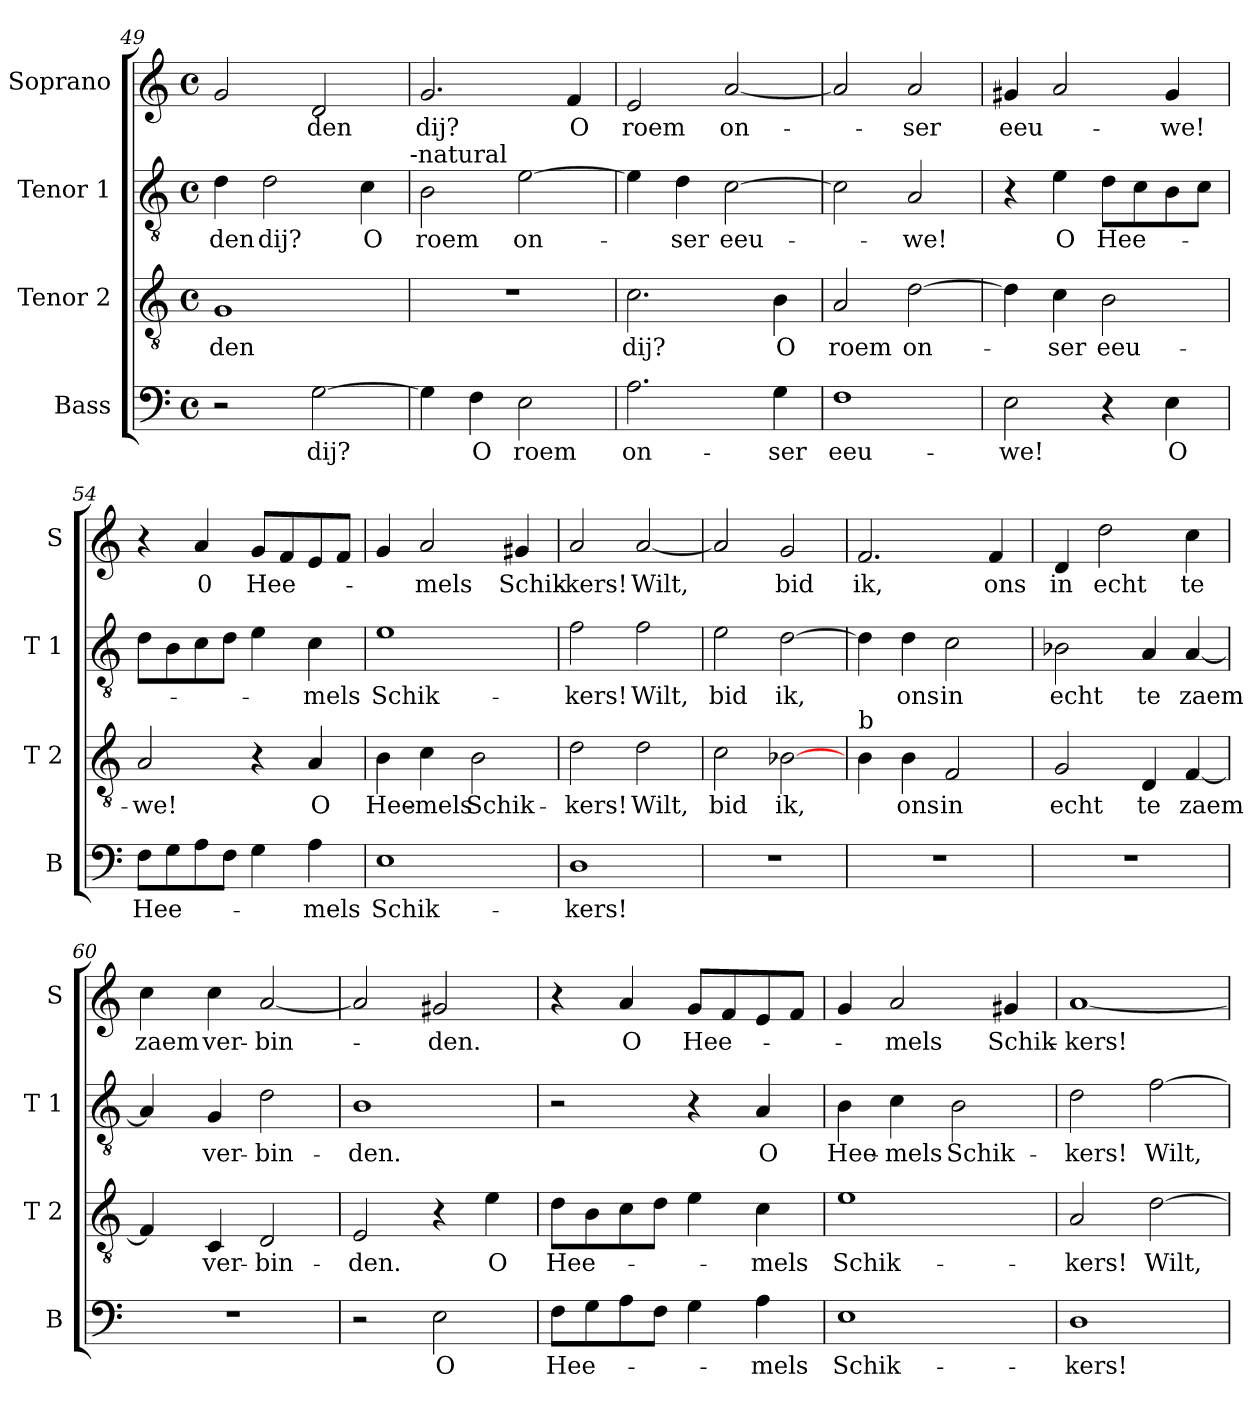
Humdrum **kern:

**kern	**text	**kern	**text	**kern	**text	**kern	**text
*part4	*part4	*part3	*part3	*part2	*part2	*part1	*part1
*staff4	*staff4	*staff3	*staff3	*staff2	*staff2	*staff1	*staff1
*I"Bass	*	*I"Tenor 2	*	*I"Tenor 1	*	*I"Soprano	*
*I'B	*	*I'T 2	*	*I'T 1	*	*I'S	*
*clefF4	*	*clefGv2	*	*clefGv2	*	*clefG2	*
*k[]	*	*k[]	*	*k[]	*	*k[]	*
*C:	*	*C:	*	*C:	*	*C:	*
*M4/4	*	*M4/4	*	*M4/4	*	*M4/4	*
*met(c)	*	*met(c)	*	*met(c)	*	*met(c)	*
=49	=49	=49	=49	=49	=49	=49	=49
2r	.	1G	-den	4d\	-den	2g/	.
.	.	.	.	2d\	dij?	.	.
[2G\	dij?	.	.	.	.	2d/	-den
.	.	.	.	4c\	O	.	.
!	!	!	!	!LO:TX:a:t=-natural	!	!	!
=50	=50	=50	=50	=50	=50	=50	=50
4G\]	.	1r	.	2B\	roem	2.g/	dij?
4F\	O	.	.	.	.	.	.
2E\	roem	.	.	[2e\	on-	.	.
.	.	.	.	.	.	4f/	O
=51	=51	=51	=51	=51	=51	=51	=51
2.A\	on-	2.c\	dij?	4e\]	.	2e/	roem
.	.	.	.	4d\	-ser	.	.
.	.	.	.	[2c\	eeu-	[2a/	on-
4G\	-ser	4B\	O	.	.	.	.
=52	=52	=52	=52	=52	=52	=52	=52
1F	eeu-	2A/	roem	2c\]	.	2a/]	.
.	.	[2d\	on-	2A/	-we!	2a/	-ser
=53	=53	=53	=53	=53	=53	=53	=53
2E\	-we!	4d\]	.	4r	.	4g#X/	eeu-
.	.	4c\	-ser	4e\	O	2a/	.
4r	.	2B\	eeu-	8d\L	Hee-	.	.
.	.	.	.	8c\	.	.	.
4E\	O	.	.	8B\	.	4g#/	-we!
.	.	.	.	8c\J	.	.	.
!!LO:LB:g=z
=54	=54	=54	=54	=54	=54	=54	=54
8F\L	Hee-	2A/	-we!	8d\L	.	4r	.
8G\	.	.	.	8B\	.	.	.
8A\	.	.	.	8c\	.	4a/	0
8F\J	.	.	.	8d\J	.	.	.
4G\	.	4r	.	4e\	.	8g/L	Hee-
.	.	.	.	.	.	8f/	.
4A\	-mels	4A/	O	4c\	-mels	8e/	.
.	.	.	.	.	.	8f/J	.
=55	=55	=55	=55	=55	=55	=55	=55
1E	Schik-	4B\	Hee-	1e	Schik-	4g/	.
.	.	4c\	-mels	.	.	2a/	-mels
.	.	2B\	Schik-	.	.	.	.
.	.	.	.	.	.	4g#X/	Schik-
=56	=56	=56	=56	=56	=56	=56	=56
1D	-kers!	2d\	-kers!	2f\	-kers!	2a/	-kers!
.	.	2d\	Wilt,	2f\	Wilt,	[2a/	Wilt,
=57	=57	=57	=57	=57	=57	=57	=57
1r	.	2c\	bid	2e\	bid	2a/]	.
.	.	[2B-X\	ik,	[2d\	ik,	2g/	bid
=58	=58	=58	=58	=58	=58	=58	=58
!	!	!LO:TX:a:t=b	!	!	!	!	!
1r	.	4B\	.	4d\]	.	2.f/	ik,
.	.	4B\	ons	4d\	ons	.	.
.	.	2F/	in	2c\	in	.	.
.	.	.	.	.	.	4f/	ons
=59	=59	=59	=59	=59	=59	=59	=59
1r	.	2G/	echt	2B-X\	echt	4d/	in
.	.	.	.	.	.	2dd\	echt
.	.	4D/	te	4A/	te	.	.
.	.	[4F/	zaem	[4A/	zaem	4cc\	te
!!LO:PB:g=z
=60	=60	=60	=60	=60	=60	=60	=60
1r	.	4F/]	.	4A/]	.	4cc\	zaem
.	.	4C/	ver-	4G/	ver-	4cc\	ver-
.	.	2D/	-bin-	2d\	-bin-	[2a/	-bin-
=61	=61	=61	=61	=61	=61	=61	=61
2r	.	2E/	-den.	1B	-den.	2a/]	.
2E\	O	4r	.	.	.	2g#X/	-den.
.	.	4e\	O	.	.	.	.
=62	=62	=62	=62	=62	=62	=62	=62
8F\L	Hee-	8d\L	Hee-	2r	.	4r	.
8G\	.	8B\	.	.	.	.	.
8A\	.	8c\	.	.	.	4a/	O
8F\J	.	8d\J	.	.	.	.	.
4G\	.	4e\	.	4r	.	8g/L	Hee-
.	.	.	.	.	.	8f/	.
4A\	-mels	4c\	-mels	4A/	O	8e/	.
.	.	.	.	.	.	8f/J	.
=63	=63	=63	=63	=63	=63	=63	=63
1E	Schik-	1e	Schik-	4B\	Hee-	4g/	.
.	.	.	.	4c\	-mels	2a/	-mels
.	.	.	.	2B\	Schik-	.	.
.	.	.	.	.	.	4g#X/	Schik-
=64	=64	=64	=64	=64	=64	=64	=64
1D	-kers!	2A/	-kers!	2d\	-kers!	[1a	-kers!
.	.	[2d\	Wilt,	[2f\	Wilt,	.	.
=	=	=	=	=	=	=	=
*-	*-	*-	*-	*-	*-	*-	*-
